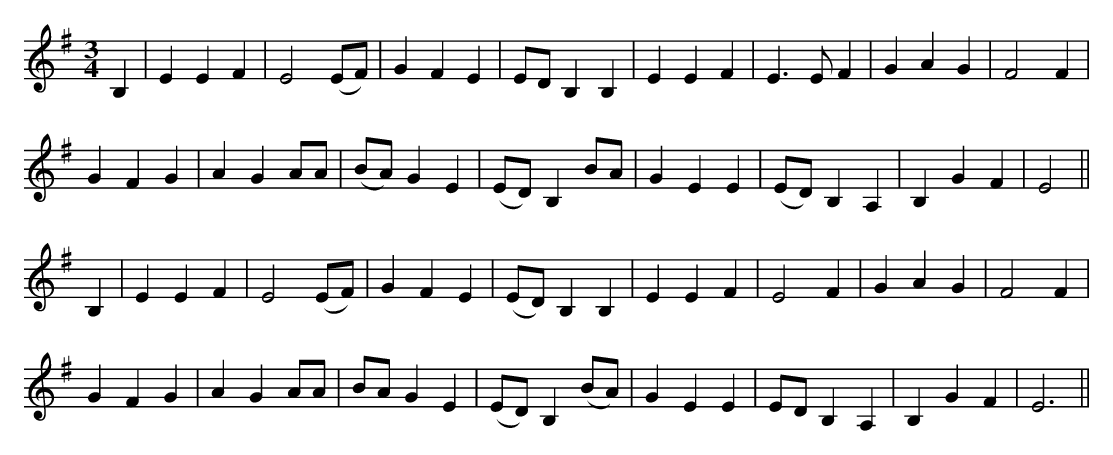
X:1
M:3/4
K:Emin
B,2|E2 E2 F2|E4 (EF)|G2 F2 E2|ED B,2 B,2|E2 E2 F2|E3 E F2|G2 A2 G2|F4 F2|
G2 F2 G2|A2 G2 AA|(BA) G2 E2|(ED) B,2 BA|G2 E2 E2|(ED) B,2 A,2|B,2 G2 F2|E4||
B,2|E2 E2 F2|E4 (EF)|G2 F2 E2|(ED) B,2 B,2|E2 E2 F2|E4 F2|G2 A2 G2|F4 F2|
G2 F2 G2|A2 G2 AA|BA G2 E2|(ED) B,2 (BA)|G2 E2 E2|ED B,2 A,2|B,2 G2 F2|E6||
